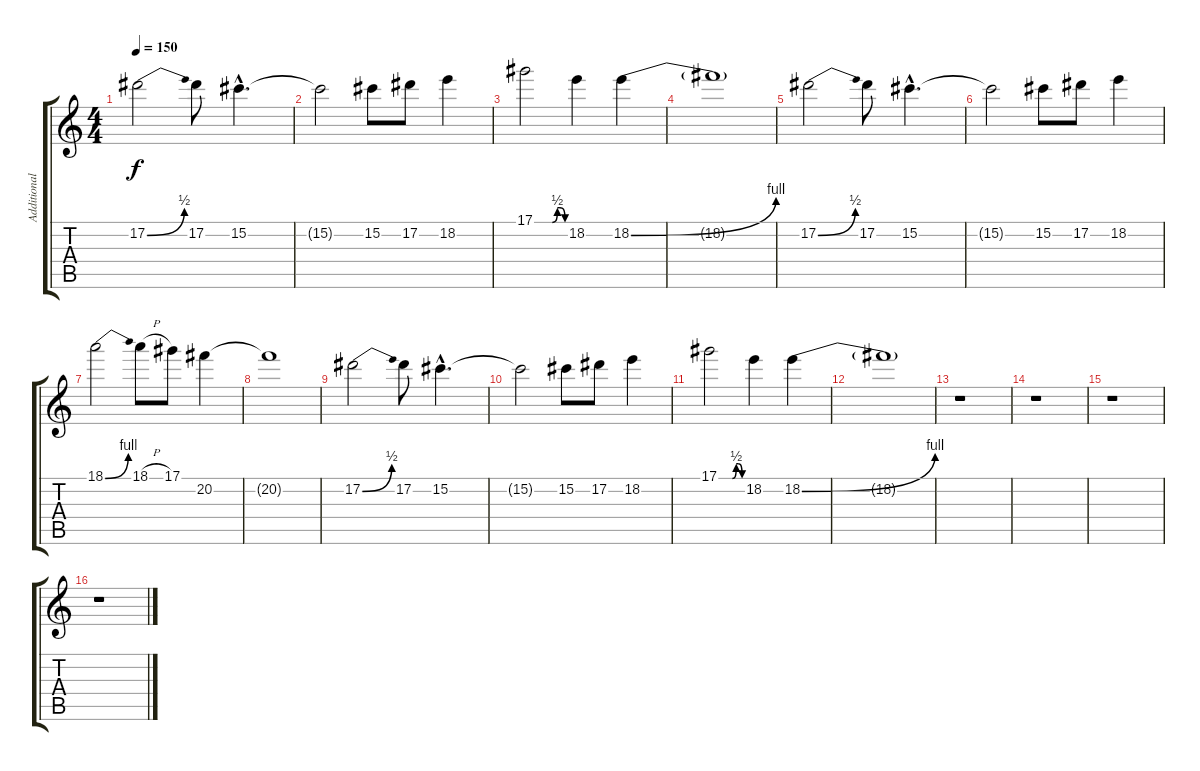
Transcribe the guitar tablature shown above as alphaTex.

\track ("Additional Guitars" "Additional") {instrument distortionguitar}
\staff {score tabs}
\tuning (Eb4 Bb3 Gb3 Db3 Ab2 Eb2) {hide}
\ts (4 4)
\tempo 150
\clef g2
\ks c
17.2{be (bend 0 0 60 2)}.2{dy f} 17.2.8 15.2{hac}.4{d} |
15.2{t}.2 15.2.8 17.2.8 18.2.4 |
17.1{be (custom 0 0 35 0 45 2 50 2 60 0)}.2 18.2.4 18.2{be (bend 0 0 60 4)}.4 |
18.2{t}.1 |
17.2{be (bend 0 0 60 2)}.2 17.2.8 15.2{hac}.4{d} |
15.2{t}.2 15.2.8 17.2.8 18.2.4 |
18.1{be (bend 0 0 60 4)}.2 18.1{h}.8 17.1.8 20.2.4 |
20.2{t}.1 |
17.2{be (bend 0 0 60 2)}.2 17.2.8 15.2{hac}.4{d} |
15.2{t}.2 15.2.8 17.2.8 18.2.4 |
17.1{be (custom 0 0 35 0 45 2 50 2 60 0)}.2 18.2.4 18.2{be (bend 0 0 60 4)}.4 |
18.2{t}.1 |
r.1 |
r.1 |
r.1 |
r.1
